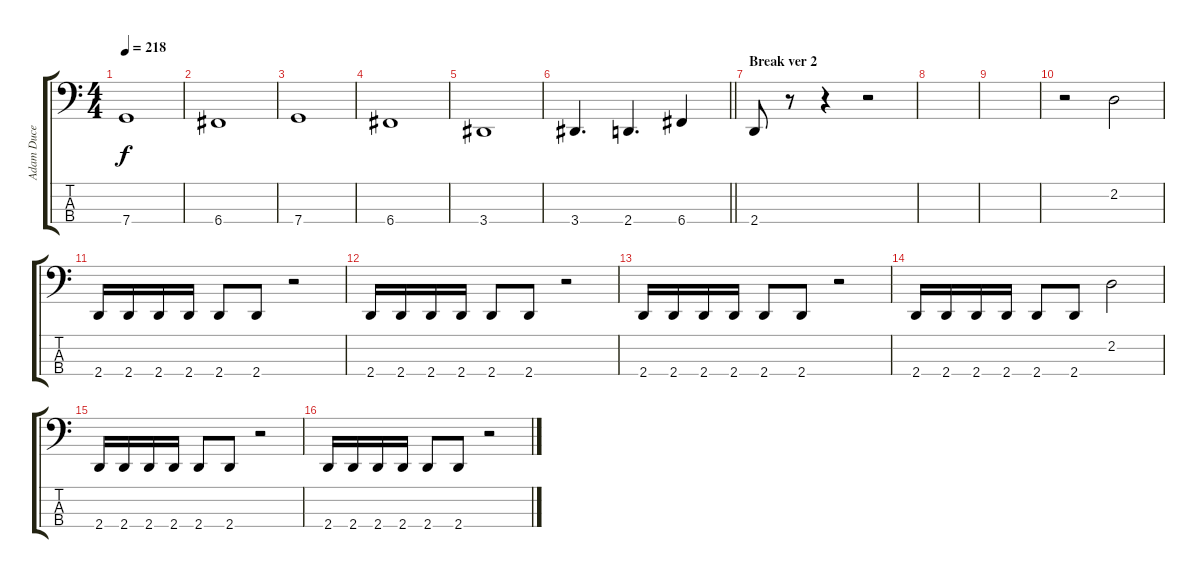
\track ("Adam Duce" "Adam Duce") {instrument electricbasspick}
\staff {score tabs}
\tuning (F2 C2 G1 C1) {hide}
\ts (4 4)
\tempo 218
\clef f4
\ks c
7.4.1{dy f} |
6.4.1 |
7.4.1 |
6.4.1 |
3.4.1 |
\barLineRight lightlight
3.4.4{d} 2.4.4{d} 6.4.4 |
\section ("" "Break ver 2")
2.4.8 r.8 r.4 r.2 |
|
|
r.2 2.2.2 |
2.4.16 2.4.16 2.4.16 2.4.16 2.4.8 2.4.8 r.2 |
2.4.16 2.4.16 2.4.16 2.4.16 2.4.8 2.4.8 r.2 |
2.4.16 2.4.16 2.4.16 2.4.16 2.4.8 2.4.8 r.2 |
2.4.16 2.4.16 2.4.16 2.4.16 2.4.8 2.4.8 2.2.2 |
2.4.16 2.4.16 2.4.16 2.4.16 2.4.8 2.4.8 r.2 |
2.4.16 2.4.16 2.4.16 2.4.16 2.4.8 2.4.8 r.2
